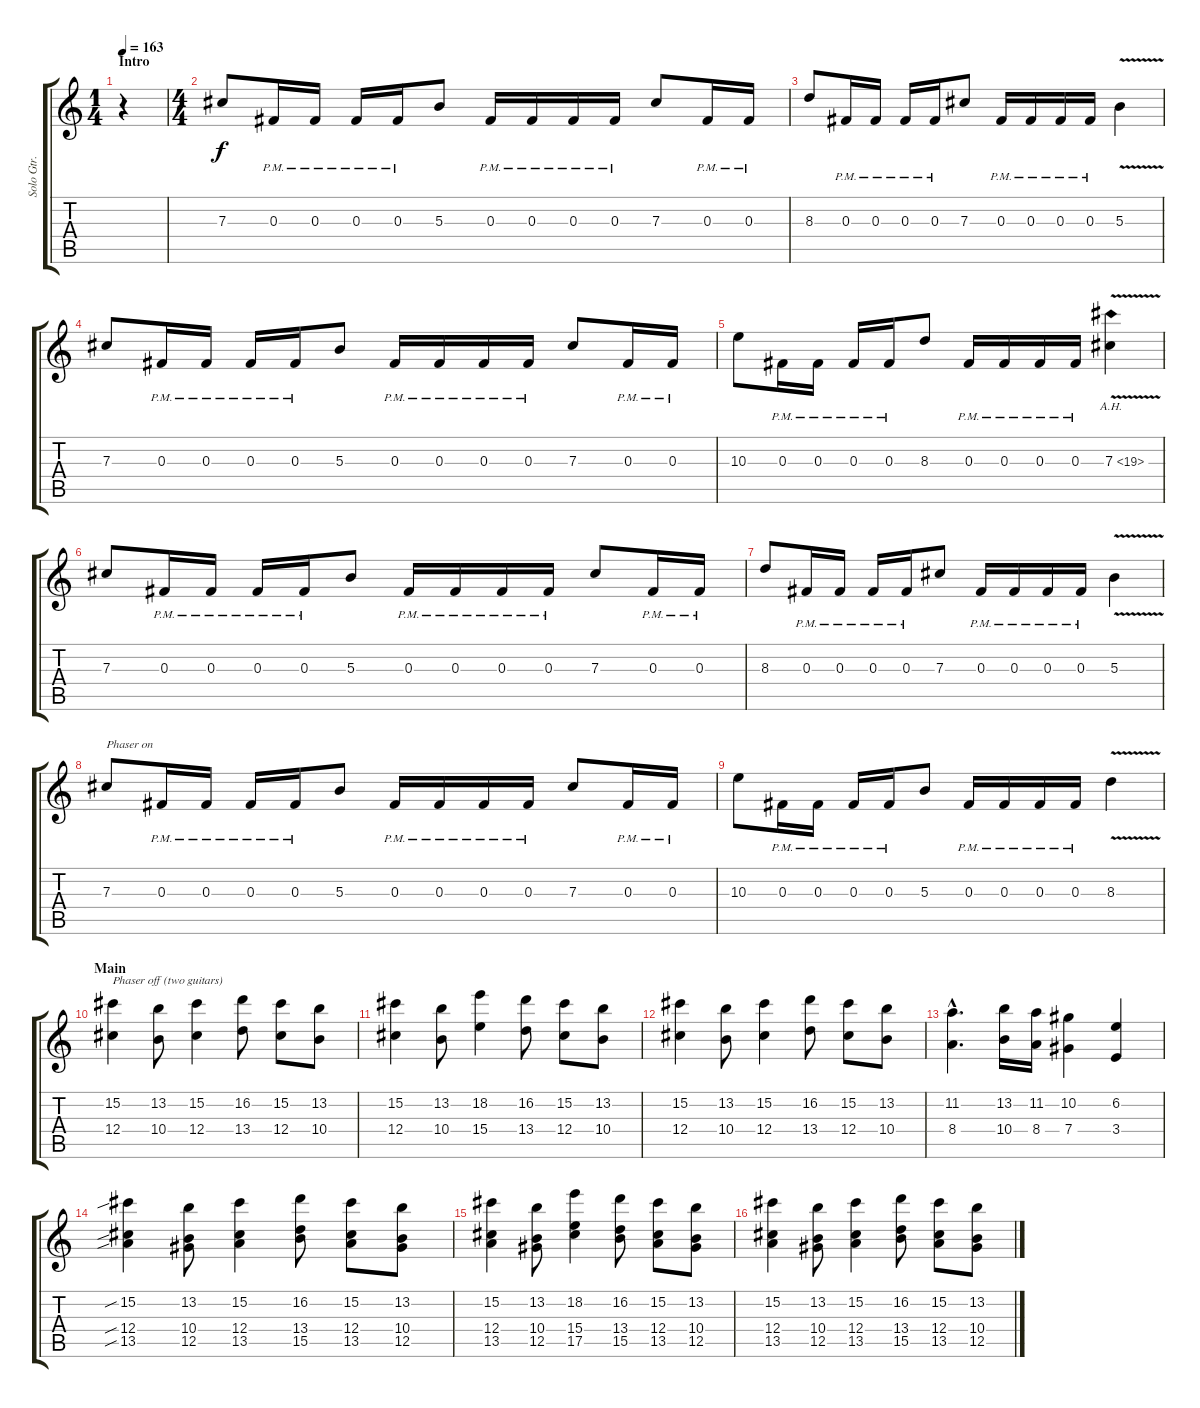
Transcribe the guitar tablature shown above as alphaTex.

\track ("Solo Gtr." "Solo Gtr.") {instrument distortionguitar}
\staff {score tabs}
\tuning (Eb4 Bb3 Gb3 Db3 Ab2 Eb2) {hide}
\ts (1 4)
\section ("" "Intro")
\tempo 163
\clef g2
\ks c
r.4{dy f instrument distortionguitar} |
\ts (4 4)
7.3.8 0.3{pm}.16 0.3{pm}.16 0.3{pm}.16 0.3{pm}.16 5.3.8 0.3{pm}.16 0.3{pm}.16 0.3{pm}.16 0.3{pm}.16 7.3.8 0.3{pm}.16 0.3{pm}.16 |
8.3.8 0.3{pm}.16 0.3{pm}.16 0.3{pm}.16 0.3{pm}.16 7.3.8 0.3{pm}.16 0.3{pm}.16 0.3{pm}.16 0.3{pm}.16 5.3{v}.4 |
7.3.8 0.3{pm}.16 0.3{pm}.16 0.3{pm}.16 0.3{pm}.16 5.3.8 0.3{pm}.16 0.3{pm}.16 0.3{pm}.16 0.3{pm}.16 7.3.8 0.3{pm}.16 0.3{pm}.16 |
10.3.8 0.3{pm}.16 0.3{pm}.16 0.3{pm}.16 0.3{pm}.16 8.3.8 0.3{pm}.16 0.3{pm}.16 0.3{pm}.16 0.3{pm}.16 7.3{ah 12 v}.4{instrument guitarharmonics} |
7.3.8{instrument distortionguitar} 0.3{pm}.16 0.3{pm}.16 0.3{pm}.16 0.3{pm}.16 5.3.8 0.3{pm}.16 0.3{pm}.16 0.3{pm}.16 0.3{pm}.16 7.3.8 0.3{pm}.16 0.3{pm}.16 |
8.3.8 0.3{pm}.16 0.3{pm}.16 0.3{pm}.16 0.3{pm}.16 7.3.8 0.3{pm}.16 0.3{pm}.16 0.3{pm}.16 0.3{pm}.16 5.3{v}.4 |
7.3.8{txt "Phaser on"} 0.3{pm}.16 0.3{pm}.16 0.3{pm}.16 0.3{pm}.16 5.3.8 0.3{pm}.16 0.3{pm}.16 0.3{pm}.16 0.3{pm}.16 7.3.8 0.3{pm}.16 0.3{pm}.16 |
10.3.8 0.3{pm}.16 0.3{pm}.16 0.3{pm}.16 0.3{pm}.16 5.3.8 0.3{pm}.16 0.3{pm}.16 0.3{pm}.16 0.3{pm}.16 8.3{v}.4 |
\section ("" "Main")
(15.2 12.4).4{txt "Phaser off (two guitars)"} (13.2 10.4).8 (15.2 12.4).4 (16.2 13.4).8 (15.2 12.4).8 (13.2 10.4).8 |
(15.2 12.4).4 (13.2 10.4).8 (18.2 15.4).4 (16.2 13.4).8 (15.2 12.4).8 (13.2 10.4).8 |
(15.2 12.4).4 (13.2 10.4).8 (15.2 12.4).4 (16.2 13.4).8 (15.2 12.4).8 (13.2 10.4).8 |
(11.2{hac} 8.4{hac}).4{d} (13.2 10.4).16 (11.2 8.4).16 (10.2 7.4).4 (6.2 3.4).4 |
(15.2{sib} 12.4{sib} 13.5{sib}).4 (13.2 10.4 12.5).8 (15.2 12.4 13.5).4 (16.2 13.4 15.5).8 (15.2 12.4 13.5).8 (13.2 10.4 12.5).8 |
(15.2 12.4 13.5).4 (13.2 10.4 12.5).8 (18.2 15.4 17.5).4 (16.2 13.4 15.5).8 (15.2 12.4 13.5).8 (13.2 10.4 12.5).8 |
(15.2 12.4 13.5).4 (13.2 10.4 12.5).8 (15.2 12.4 13.5).4 (16.2 13.4 15.5).8 (15.2 12.4 13.5).8 (13.2 10.4 12.5).8
